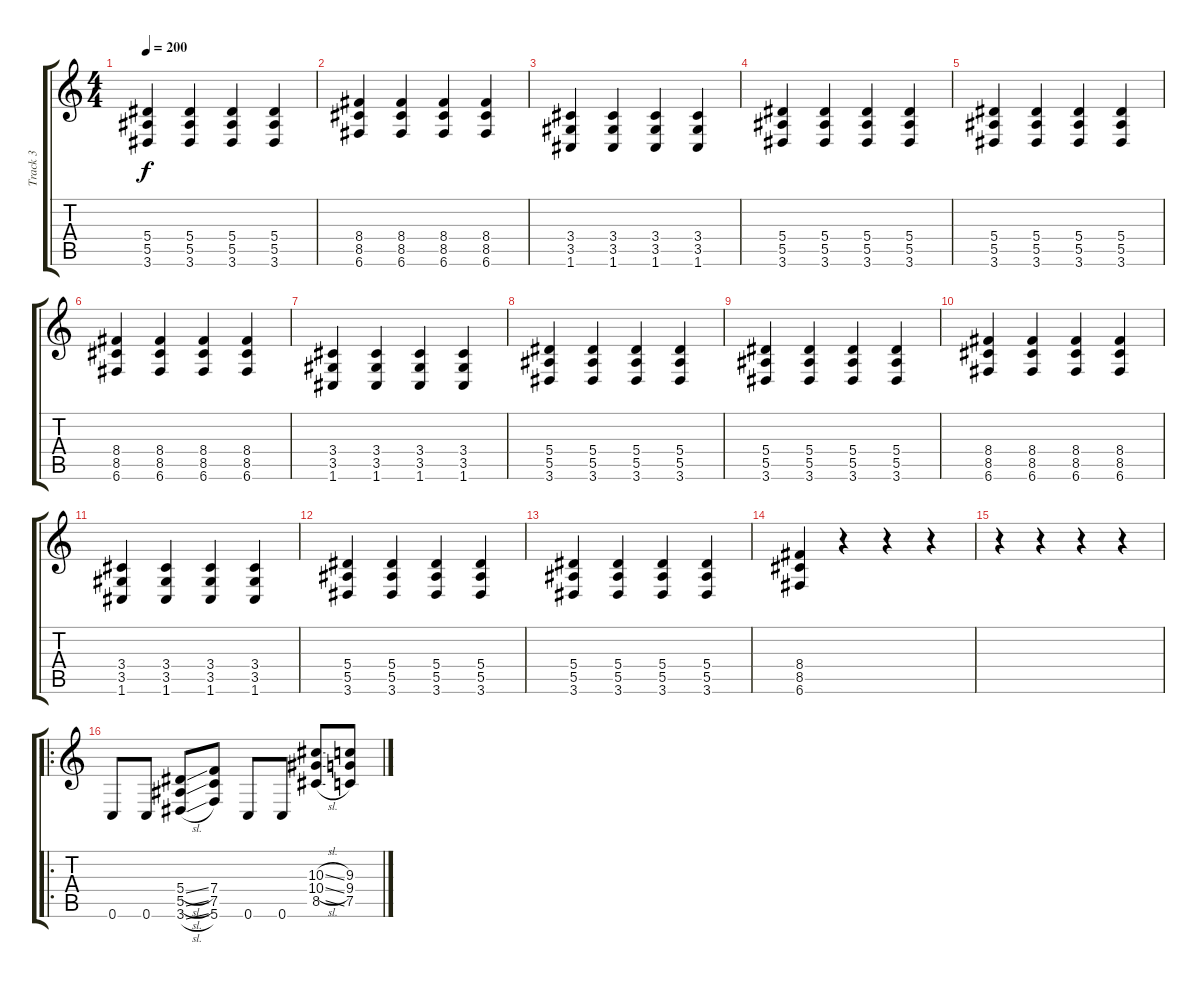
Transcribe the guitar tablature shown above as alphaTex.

\track ("Track 3" "Track 3") {instrument distortionguitar}
\staff {score tabs}
\tuning (C4 G3 Eb3 Bb2 F2 C2) {hide}
\ts (4 4)
\tempo 200
\clef g2
\ks c
(5.4 5.5 3.6).4{dy f} (5.4 5.5 3.6).4 (5.4 5.5 3.6).4 (5.4 5.5 3.6).4 |
(8.4 8.5 6.6).4 (8.4 8.5 6.6).4 (8.4 8.5 6.6).4 (8.4 8.5 6.6).4 |
(3.4 3.5 1.6).4 (3.4 3.5 1.6).4 (3.4 3.5 1.6).4 (3.4 3.5 1.6).4 |
(5.4 5.5 3.6).4 (5.4 5.5 3.6).4 (5.4 5.5 3.6).4 (5.4 5.5 3.6).4 |
(5.4 5.5 3.6).4 (5.4 5.5 3.6).4 (5.4 5.5 3.6).4 (5.4 5.5 3.6).4 |
(8.4 8.5 6.6).4 (8.4 8.5 6.6).4 (8.4 8.5 6.6).4 (8.4 8.5 6.6).4 |
(3.4 3.5 1.6).4 (3.4 3.5 1.6).4 (3.4 3.5 1.6).4 (3.4 3.5 1.6).4 |
(5.4 5.5 3.6).4 (5.4 5.5 3.6).4 (5.4 5.5 3.6).4 (5.4 5.5 3.6).4 |
(5.4 5.5 3.6).4 (5.4 5.5 3.6).4 (5.4 5.5 3.6).4 (5.4 5.5 3.6).4 |
(8.4 8.5 6.6).4 (8.4 8.5 6.6).4 (8.4 8.5 6.6).4 (8.4 8.5 6.6).4 |
(3.4 3.5 1.6).4 (3.4 3.5 1.6).4 (3.4 3.5 1.6).4 (3.4 3.5 1.6).4 |
(5.4 5.5 3.6).4 (5.4 5.5 3.6).4 (5.4 5.5 3.6).4 (5.4 5.5 3.6).4 |
(5.4 5.5 3.6).4 (5.4 5.5 3.6).4 (5.4 5.5 3.6).4 (5.4 5.5 3.6).4 |
(8.4 8.5 6.6).4 r.4 r.4 r.4 |
r.4 r.4 r.4 r.4 |
\ro
0.6.8 0.6.8 (5.4{sl} 5.5{sl} 3.6{sl}).8 (7.4 7.5 5.6).8 0.6.8 0.6.8 (10.3{sl} 10.4{sl} 8.5{sl}).8 (9.3 9.4 7.5).8
